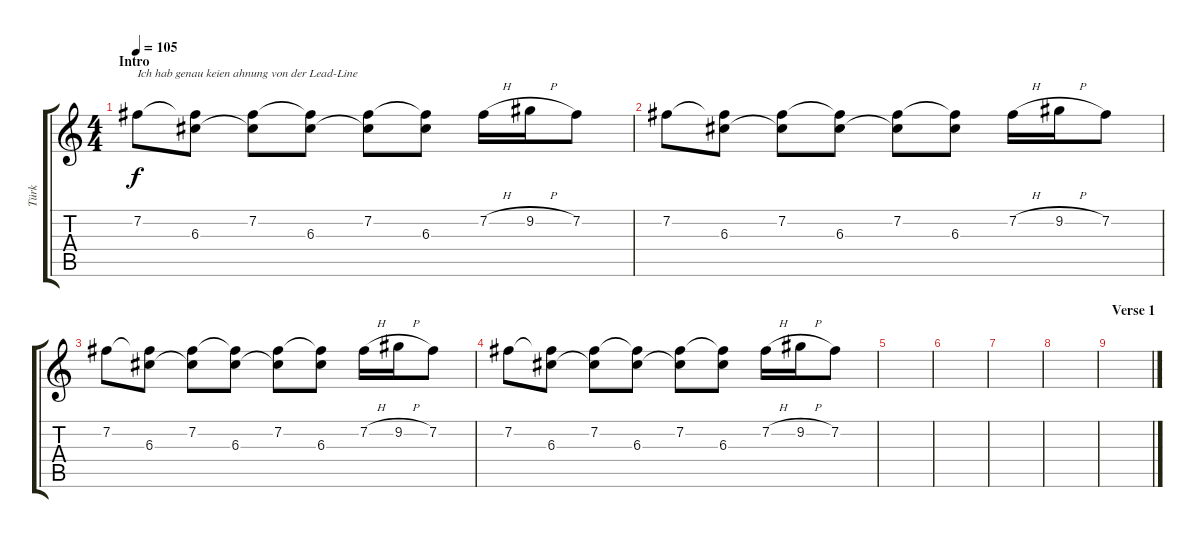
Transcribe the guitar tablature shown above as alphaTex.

\track ("Türk" "Türk") {instrument distortionguitar}
\staff {score tabs}
\tuning (E4 B3 G3 D3 A2 E2) {hide}
\ts (4 4)
\section ("" "Intro")
\tempo 105
\clef g2
\ks c
7.2.8{txt "Ich hab genau keien ahnung von der Lead-Line" dy f instrument distortionguitar} (7.2{t} 6.3).8 (7.2 6.3{t}).8 (7.2{t} 6.3).8 (7.2 6.3{t}).8 (7.2{t} 6.3).8 7.2{h}.16 9.2{h}.16 7.2.8 |
7.2.8 (7.2{t} 6.3).8 (7.2 6.3{t}).8 (7.2{t} 6.3).8 (7.2 6.3{t}).8 (7.2{t} 6.3).8 7.2{h}.16 9.2{h}.16 7.2.8 |
7.2.8 (7.2{t} 6.3).8 (7.2 6.3{t}).8 (7.2{t} 6.3).8 (7.2 6.3{t}).8 (7.2{t} 6.3).8 7.2{h}.16 9.2{h}.16 7.2.8 |
7.2.8 (7.2{t} 6.3).8 (7.2 6.3{t}).8 (7.2{t} 6.3).8 (7.2 6.3{t}).8 (7.2{t} 6.3).8 7.2{h}.16 9.2{h}.16 7.2.8 |
|
|
|
|
\section ("" "Verse 1")
